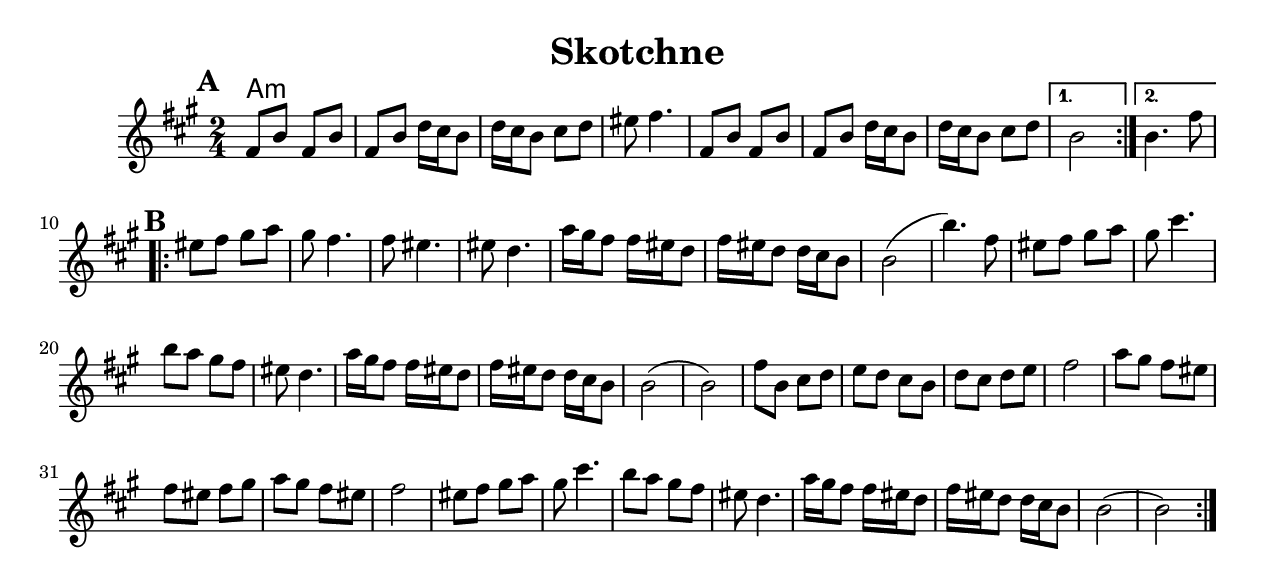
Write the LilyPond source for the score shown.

\version "2.18.0"
\language "english"
\pointAndClickOff


\header{
  title= "Skotchne"
  subtitle=""
  composer= ""
  %instrument ="violin"
  arranger= ""
}

\paper{
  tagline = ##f
  %print-all-headers = ##t
  #(set-paper-size "letter")
}

melody = \relative c {
  \clef treble
  \key c \major
  \time 2/4
  \set Score.markFormatter = #format-mark-box-alphabet
  %\partial 16*3 a16 d f   %lead in notes

  \repeat volta 2{
  \mark \default
    a'8  d a d
    a d f16 e d8
    f16 e d8 e f
    gs8 a4.

    a,8 d a d
    a d f16 e d8
    f16 e d8 e f
  }

  \alternative { { d2 }{d4. a'8 } }

  \repeat volta 2{
  \mark \default
    gs8  a b c
    b a4.
    a8 gs4.
    gs8 f4.
    c'16 b a8 a16 gs f8
    a16 gs f8
    f16 e d8
    d2 (d'4.)a8

    gs8  a b c
    b e4.
    d8 c b a
    gs f4.

    c'16 b a8 a16 gs f8
    a16 gs f8
    f16 e d8
    d2 (d2)
    %sheet has a low 1/4 note d. mistake?
    a'8  d, e f
    g f e d
    f e f g
    a2

    c8 b a gs
    a gs a b
    c b a gs a2
    gs8  a b c
    b e4.
    d8 c b a
    gs f4.
    c'16 b a8 a16 gs f8
    a16 gs f8
    f16 e d8
    d2 (d2)




  }

  \alternative { { }{ } }

}

harmonies = \chordmode {
  c4:m
}

\score {\transpose c a
  <<
    \new ChordNames {
      \set chordChanges = ##f
      \harmonies
    }
    \new Staff \melody
  >>

  \layout{indent = 1.0\cm}
  \midi { }
}
